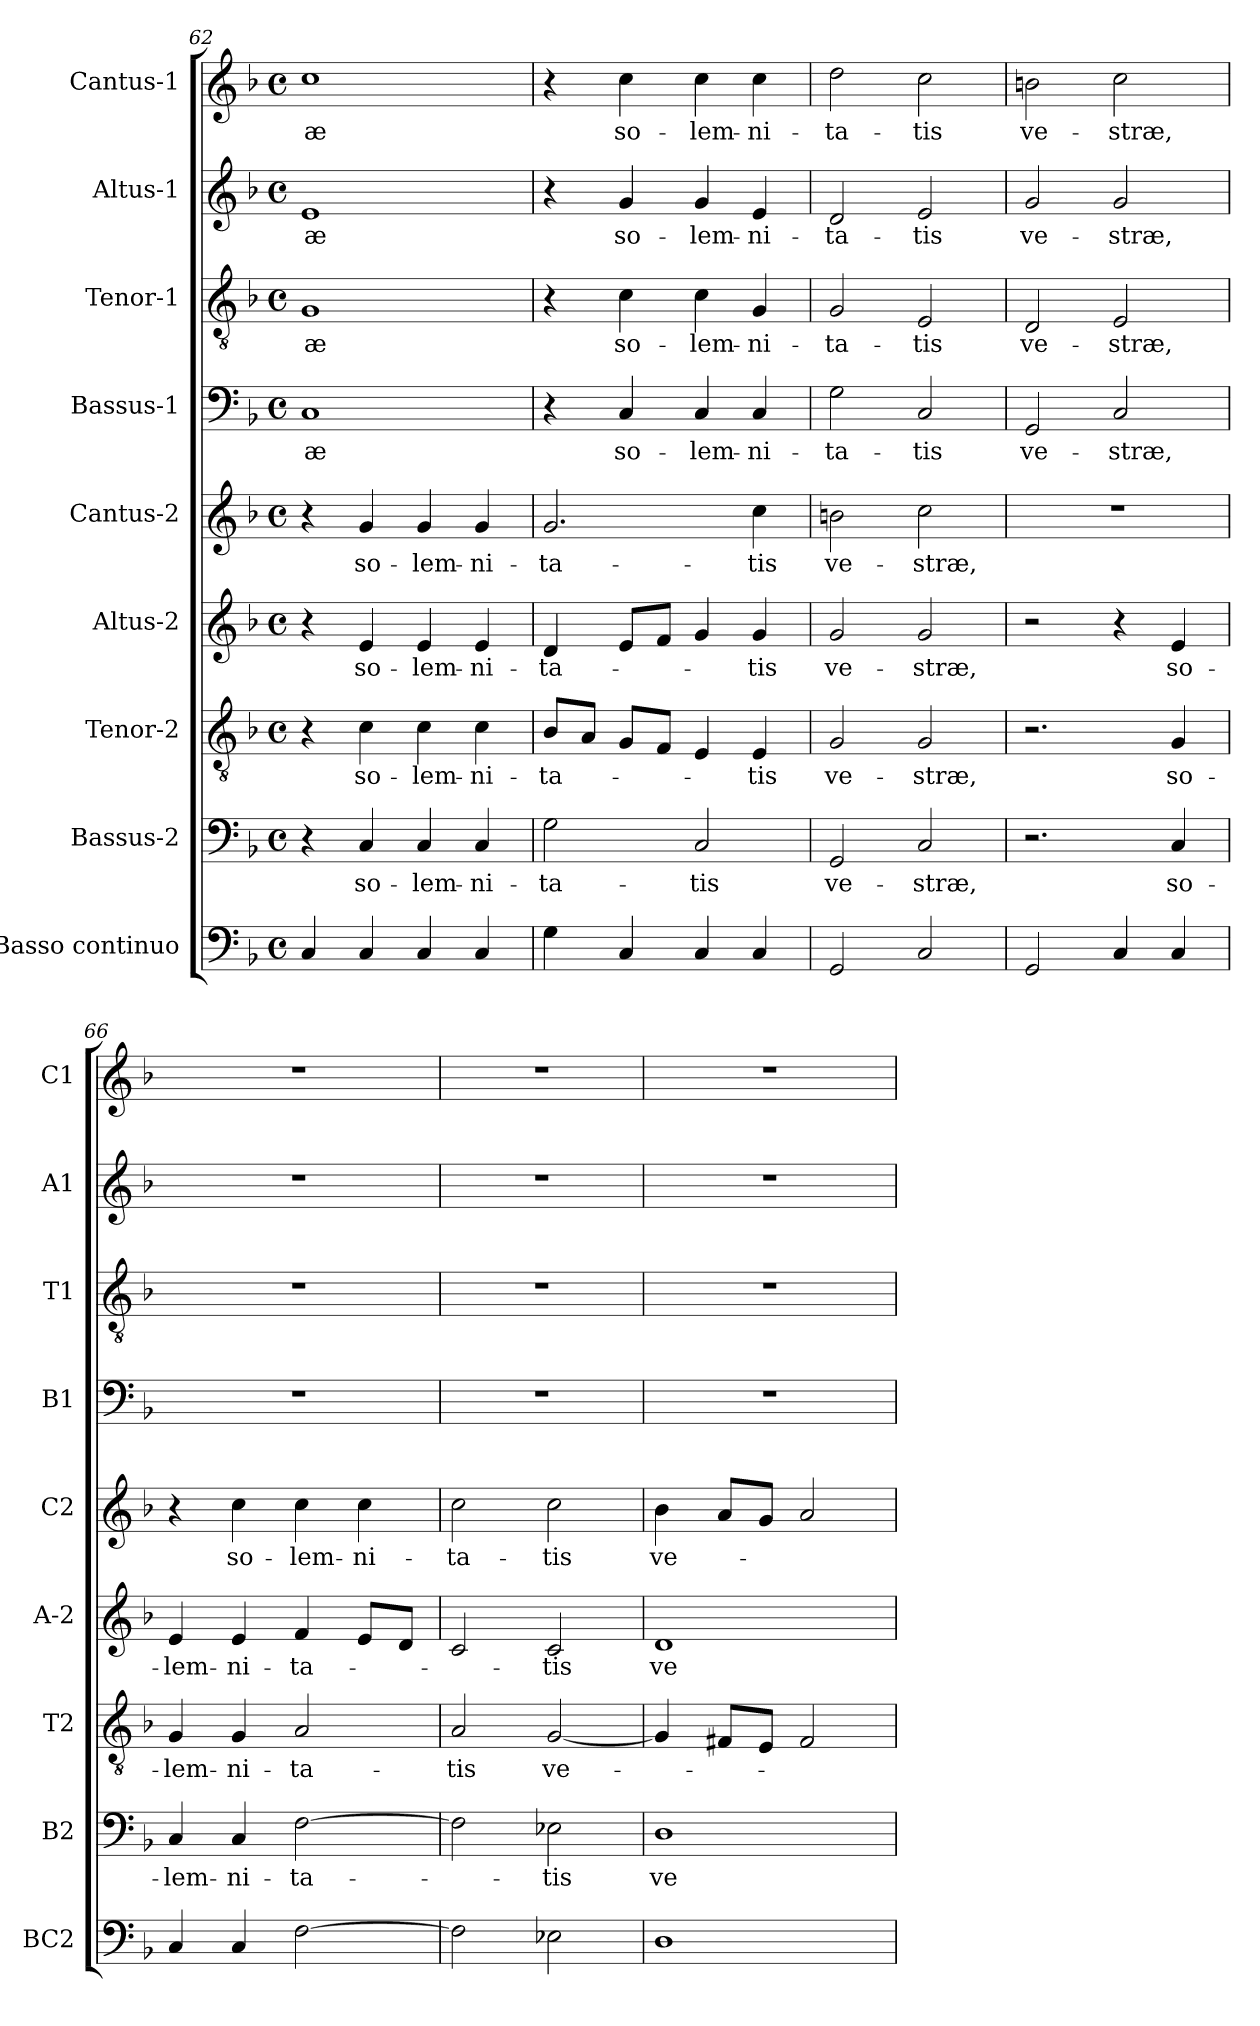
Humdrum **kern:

**kern	**kern	**text	**kern	**text	**kern	**text	**kern	**text	**kern	**text	**kern	**text	**kern	**text	**kern	**text
*part9	*part8	*part8	*part7	*part7	*part6	*part6	*part5	*part5	*part4	*part4	*part3	*part3	*part2	*part2	*part1	*part1
*staff9	*staff8	*staff8	*staff7	*staff7	*staff6	*staff6	*staff5	*staff5	*staff4	*staff4	*staff3	*staff3	*staff2	*staff2	*staff1	*staff1
*I"Basso continuo	*I"Bassus-2	*	*I"Tenor-2	*	*I"Altus-2	*	*I"Cantus-2	*	*I"Bassus-1	*	*I"Tenor-1	*	*I"Altus-1	*	*I"Cantus-1	*
*I'BC2	*I'B2	*	*I'T2	*	*I'A-2	*	*I'C2	*	*I'B1	*	*I'T1	*	*I'A1	*	*I'C1	*
*clefF4	*clefF4	*	*clefGv2	*	*clefG2	*	*clefG2	*	*clefF4	*	*clefGv2	*	*clefG2	*	*clefG2	*
*k[b-]	*k[b-]	*	*k[b-]	*	*k[b-]	*	*k[b-]	*	*k[b-]	*	*k[b-]	*	*k[b-]	*	*k[b-]	*
*F:	*F:	*	*F:	*	*F:	*	*F:	*	*F:	*	*F:	*	*F:	*	*F:	*
*M4/4	*M4/4	*	*M4/4	*	*M4/4	*	*M4/4	*	*M4/4	*	*M4/4	*	*M4/4	*	*M4/4	*
*met(c)	*met(c)	*	*met(c)	*	*met(c)	*	*met(c)	*	*met(c)	*	*met(c)	*	*met(c)	*	*met(c)	*
=62	=62	=62	=62	=62	=62	=62	=62	=62	=62	=62	=62	=62	=62	=62	=62	=62
!	!	!	!	!	!	!	!	!	!	!LO:LY:b	!	!LO:LY:b	!	!LO:LY:b	!	!LO:LY:b
4C/	4r	.	4r	.	4r	.	4r	.	1C	-æ	1G	-æ	1e	-æ	1cc	-æ
!	!	!LO:LY:b	!	!LO:LY:b	!	!LO:LY:b	!	!LO:LY:b	!	!	!	!	!	!	!	!
4C/	4C/	so-	4c\	so-	4e/	so-	4g/	so-	.	.	.	.	.	.	.	.
!	!	!LO:LY:b	!	!LO:LY:b	!	!LO:LY:b	!	!LO:LY:b	!	!	!	!	!	!	!	!
4C/	4C/	-lem-	4c\	-lem-	4e/	-lem-	4g/	-lem-	.	.	.	.	.	.	.	.
!	!	!LO:LY:b	!	!LO:LY:b	!	!LO:LY:b	!	!LO:LY:b	!	!	!	!	!	!	!	!
4C/	4C/	-ni-	4c\	-ni-	4e/	-ni-	4g/	-ni-	.	.	.	.	.	.	.	.
=63	=63	=63	=63	=63	=63	=63	=63	=63	=63	=63	=63	=63	=63	=63	=63	=63
!	!	!LO:LY:b	!	!LO:LY:b	!	!LO:LY:b	!	!LO:LY:b	!	!	!	!	!	!	!	!
4G\	2G\	-ta-	8B-/L	-ta-	4d/	-ta-	2.g/	-ta-	4r	.	4r	.	4r	.	4r	.
.	.	.	8A/J	.	.	.	.	.	.	.	.	.	.	.	.	.
!	!	!	!	!	!	!	!	!	!	!LO:LY:b	!	!LO:LY:b	!	!LO:LY:b	!	!LO:LY:b
4C/	.	.	8G/L	.	8e/L	.	.	.	4C/	so-	4c\	so-	4g/	so-	4cc\	so-
.	.	.	8F/J	.	8f/J	.	.	.	.	.	.	.	.	.	.	.
!	!	!LO:LY:b	!	!	!	!	!	!	!	!LO:LY:b	!	!LO:LY:b	!	!LO:LY:b	!	!LO:LY:b
4C/	2C/	-tis	4E/	.	4g/	.	.	.	4C/	-lem-	4c\	-lem-	4g/	-lem-	4cc\	-lem-
!	!	!	!	!LO:LY:b	!	!LO:LY:b	!	!LO:LY:b	!	!LO:LY:b	!	!LO:LY:b	!	!LO:LY:b	!	!LO:LY:b
4C/	.	.	4E/	-tis	4g/	-tis	4cc\	-tis	4C/	-ni-	4G/	-ni-	4e/	-ni-	4cc\	-ni-
=64	=64	=64	=64	=64	=64	=64	=64	=64	=64	=64	=64	=64	=64	=64	=64	=64
!	!	!LO:LY:b	!	!LO:LY:b	!	!LO:LY:b	!	!LO:LY:b	!	!LO:LY:b	!	!LO:LY:b	!	!LO:LY:b	!	!LO:LY:b
2GG/	2GG/	ve-	2G/	ve-	2g/	ve-	2bn\	ve-	2G\	-ta-	2G/	-ta-	2d/	-ta-	2dd\	-ta-
!	!	!LO:LY:b	!	!LO:LY:b	!	!LO:LY:b	!	!LO:LY:b	!	!LO:LY:b	!	!LO:LY:b	!	!LO:LY:b	!	!LO:LY:b
2C/	2C/	-stræ,	2G/	-stræ,	2g/	-stræ,	2cc\	-stræ,	2C/	-tis	2E/	-tis	2e/	-tis	2cc\	-tis
=65	=65	=65	=65	=65	=65	=65	=65	=65	=65	=65	=65	=65	=65	=65	=65	=65
!	!	!	!	!	!	!	!	!	!	!LO:LY:b	!	!LO:LY:b	!	!LO:LY:b	!	!LO:LY:b
2GG/	2.r	.	2.r	.	2r	.	1r	.	2GG/	ve-	2D/	ve-	2g/	ve-	2bn\	ve-
!	!	!	!	!	!	!	!	!	!	!LO:LY:b	!	!LO:LY:b	!	!LO:LY:b	!	!LO:LY:b
4C/	.	.	.	.	4r	.	.	.	2C/	-stræ,	2E/	-stræ,	2g/	-stræ,	2cc\	-stræ,
!	!	!LO:LY:b	!	!LO:LY:b	!	!LO:LY:b	!	!	!	!	!	!	!	!	!	!
4C/	4C/	so-	4G/	so-	4e/	so-	.	.	.	.	.	.	.	.	.	.
=66	=66	=66	=66	=66	=66	=66	=66	=66	=66	=66	=66	=66	=66	=66	=66	=66
!	!	!LO:LY:b	!	!LO:LY:b	!	!LO:LY:b	!	!	!	!	!	!	!	!	!	!
4C/	4C/	-lem-	4G/	-lem-	4e/	-lem-	4r	.	1r	.	1r	.	1r	.	1r	.
!	!	!LO:LY:b	!	!LO:LY:b	!	!LO:LY:b	!	!LO:LY:b	!	!	!	!	!	!	!	!
4C/	4C/	-ni-	4G/	-ni-	4e/	-ni-	4cc\	so-	.	.	.	.	.	.	.	.
!	!	!LO:LY:b	!	!LO:LY:b	!	!LO:LY:b	!	!LO:LY:b	!	!	!	!	!	!	!	!
[2F\	[2F\	-ta-	2A/	-ta-	4f/	-ta-	4cc\	-lem-	.	.	.	.	.	.	.	.
!	!	!	!	!	!	!	!	!LO:LY:b	!	!	!	!	!	!	!	!
.	.	.	.	.	8e/L	.	4cc\	-ni-	.	.	.	.	.	.	.	.
.	.	.	.	.	8d/J	.	.	.	.	.	.	.	.	.	.	.
=67	=67	=67	=67	=67	=67	=67	=67	=67	=67	=67	=67	=67	=67	=67	=67	=67
!	!	!	!	!LO:LY:b	!	!	!	!LO:LY:b	!	!	!	!	!	!	!	!
2F\]	2F\]	.	2A/	-tis	2c/	.	2cc\	-ta-	1r	.	1r	.	1r	.	1r	.
!	!	!LO:LY:b	!	!LO:LY:b	!	!LO:LY:b	!	!LO:LY:b	!	!	!	!	!	!	!	!
2E-X\	2E-X\	-tis	[2G/	ve-	2c/	-tis	2cc\	-tis	.	.	.	.	.	.	.	.
!!LO:LB:g=z
=68	=68	=68	=68	=68	=68	=68	=68	=68	=68	=68	=68	=68	=68	=68	=68	=68
!	!	!LO:LY:b	!	!	!	!LO:LY:b	!	!LO:LY:b	!	!	!	!	!	!	!	!
1D	1D	ve-	4G/]	.	1d	ve-	4b-\	ve-	1r	.	1r	.	1r	.	1r	.
.	.	.	8F#X/L	.	.	.	8a/L	.	.	.	.	.	.	.	.	.
.	.	.	8E/J	.	.	.	8g/J	.	.	.	.	.	.	.	.	.
.	.	.	2F#/	.	.	.	2a/	.	.	.	.	.	.	.	.	.
=	=	=	=	=	=	=	=	=	=	=	=	=	=	=	=	=
*-	*-	*-	*-	*-	*-	*-	*-	*-	*-	*-	*-	*-	*-	*-	*-	*-
